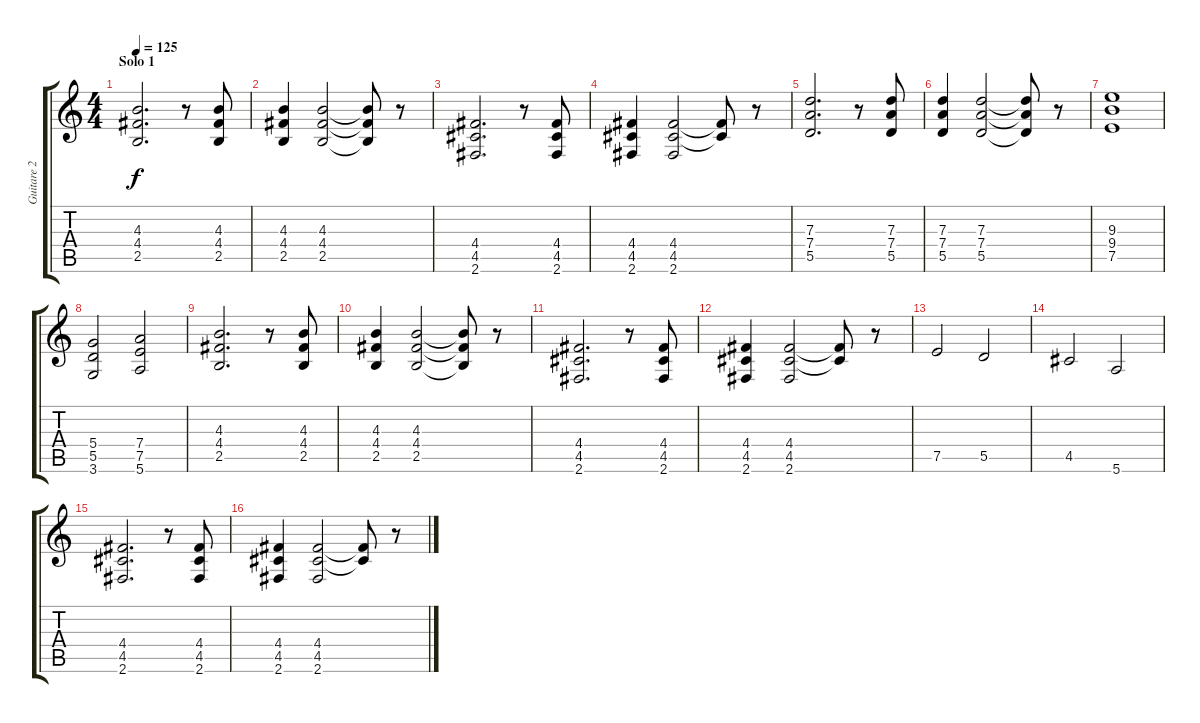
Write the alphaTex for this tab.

\track ("Guitare 2 (rythmique)" "Guitare 2 ") {instrument overdrivenguitar}
\staff {score tabs}
\tuning (E4 B3 G3 D3 A2 E2) {hide}
\ts (4 4)
\section ("" "Solo 1")
\tempo 125
\clef g2
\ks c
(4.3 4.4 2.5).2{d dy f} r.8 (4.3 4.4 2.5).8 |
(4.3 4.4 2.5).4 (4.3 4.4 2.5).2 (4.3{t} 4.4{t} 2.5{t}).8 r.8 |
(4.4 4.5 2.6).2{d} r.8 (4.4 4.5 2.6).8 |
(4.4 4.5 2.6).4 (4.4 4.5 2.6).2 (4.4{t} 4.5{t}).8 r.8 |
(7.3 7.4 5.5).2{d} r.8 (7.3 7.4 5.5).8 |
(7.3 7.4 5.5).4 (7.3 7.4 5.5).2 (7.3{t} 7.4{t} 5.5{t}).8 r.8 |
(9.3 9.4 7.5).1 |
(5.4 5.5 3.6).2 (7.4 7.5 5.6).2 |
(4.3 4.4 2.5).2{d} r.8 (4.3 4.4 2.5).8 |
(4.3 4.4 2.5).4 (4.3 4.4 2.5).2 (4.3{t} 4.4{t} 2.5{t}).8 r.8 |
(4.4 4.5 2.6).2{d} r.8 (4.4 4.5 2.6).8 |
(4.4 4.5 2.6).4 (4.4 4.5 2.6).2 (4.4{t} 4.5{t}).8 r.8 |
7.5.2 5.5.2 |
4.5.2 5.6.2 |
(4.4 4.5 2.6).2{d} r.8 (4.4 4.5 2.6).8 |
(4.4 4.5 2.6).4 (4.4 4.5 2.6).2 (4.4{t} 4.5{t}).8 r.8
